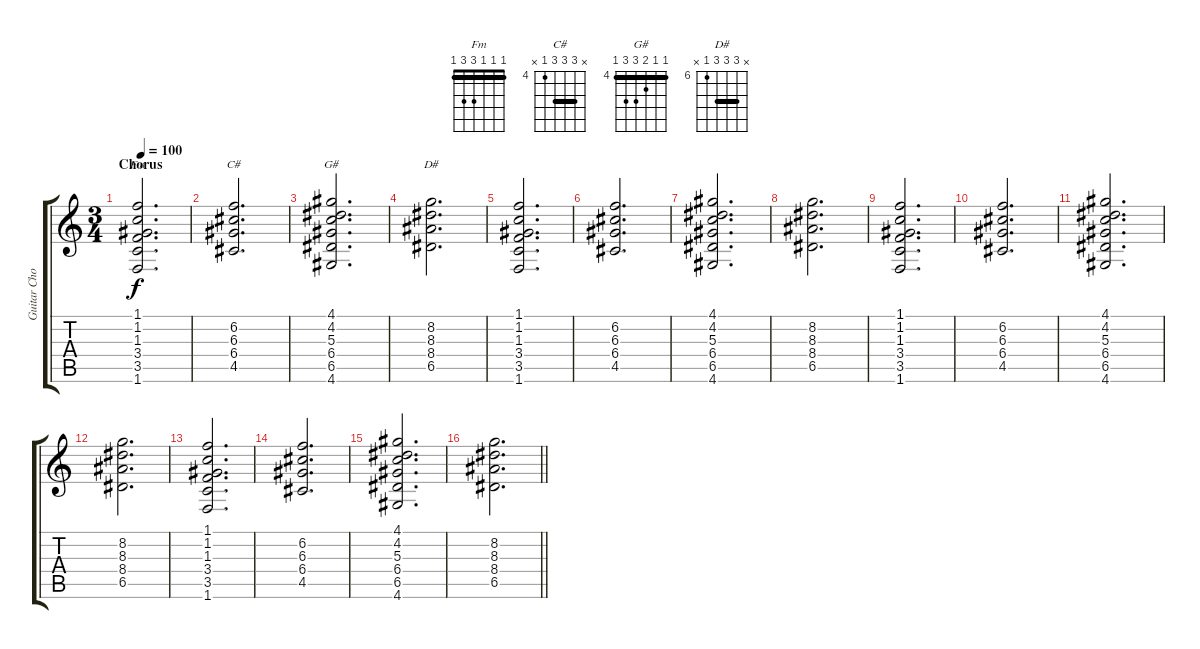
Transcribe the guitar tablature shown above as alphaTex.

\track ("Guitar Chords" "Guitar Cho") {instrument acousticguitarsteel}
\staff {score tabs}
\tuning (E4 B3 G3 D3 A2 E2) {hide}
\chord ("Fm" 1 1 1 3 3 1) {barre 1}
\chord ("C#" x 6 6 6 4 x) {firstfret 4 barre 6}
\chord ("G#" 4 4 5 6 6 4) {firstfret 4 barre 4}
\chord ("D#" x 8 8 8 6 x) {firstfret 6 barre 8}
\ts (3 4)
\section ("" "Chorus")
\tempo 100
\clef g2
\ks c
(1.1 1.2 1.3 3.4 3.5 1.6).2{d ch "Fm" dy f} |
(6.2 6.3 6.4 4.5).2{d ch "C#"} |
(4.1 4.2 5.3 6.4 6.5 4.6).2{d ch "G#"} |
(8.2 8.3 8.4 6.5).2{d ch "D#"} |
(1.1 1.2 1.3 3.4 3.5 1.6).2{d} |
(6.2 6.3 6.4 4.5).2{d} |
(4.1 4.2 5.3 6.4 6.5 4.6).2{d} |
(8.2 8.3 8.4 6.5).2{d} |
(1.1 1.2 1.3 3.4 3.5 1.6).2{d} |
(6.2 6.3 6.4 4.5).2{d} |
(4.1 4.2 5.3 6.4 6.5 4.6).2{d} |
(8.2 8.3 8.4 6.5).2{d} |
(1.1 1.2 1.3 3.4 3.5 1.6).2{d} |
(6.2 6.3 6.4 4.5).2{d} |
(4.1 4.2 5.3 6.4 6.5 4.6).2{d} |
\barLineRight lightlight
(8.2 8.3 8.4 6.5).2{d}
